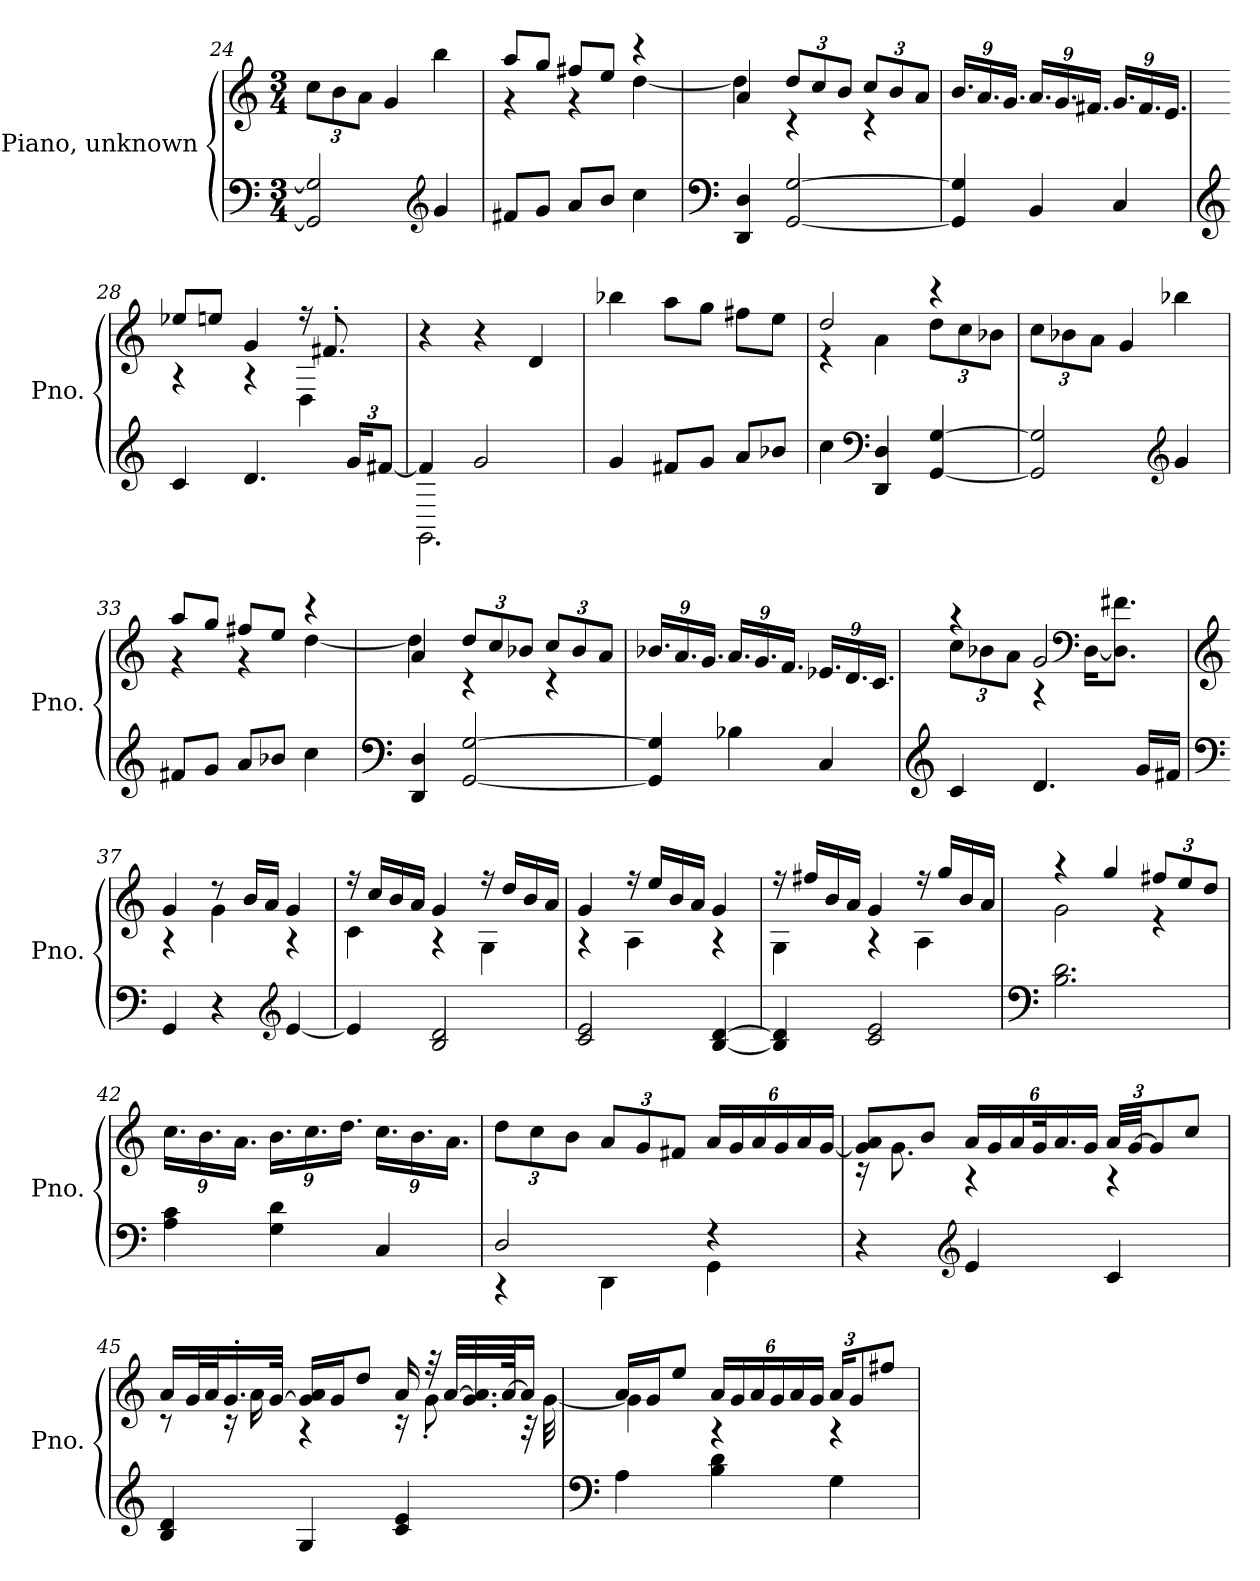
**kern	**kern
*part1	*part1
*staff2	*staff1
*I"Piano, unknown	*
*I'Pno.	*
*clefF4	*clefG2
*k[]	*k[]
*M3/4	*M3/4
*	*Xbrackettup
=24	=24
2GG/] 2G/]	12cc\L
.	12b\
.	12a\J
.	4g/
*clefG2	*
4g/	4bb\
=25	=25
*	*^
8f#X/L	8aa/L	4r
8g/J	8gg/J	.
8a/L	8ff#X/L	4r
8b/J	8ee/J	.
4cc\	4r	[4dd\
=26	=26	=26
*clefF4	*	*
4DD/ 4D/	4a/	4dd\]
[2GG/ [2G/	12dd/L	4r
.	12cc/	.
.	12b/J	.
.	12cc/L	4r
.	12b/	.
.	12a/J	.
*	*v	*v
=27	=27
4GG/] 4G/]	18.b/LL
.	18.a/
.	18.g/JJ
4BB/	18.a/LL
.	18.g/
.	18.f#X/JJ
4C/	18.g/LL
.	18.f#/
.	18.e/JJ
!!LO:LB:g=z
=28	=28
*clefG2	*
*	*^
4c/	8ee-X/L	4r
.	8een/J	.
4.d/	4g/	4r
.	16r	4D\
.	8.f#X'/	.
*Xbrackettup	*	*
24g/KL	.	.
[12f#X/J	.	.
*	*v	*v
=29	=29
*^	*
4f#/]	2.GG\	4r
2g/	.	4r
.	.	4d/
*v	*v	*
=30	=30
4g/	4bb-X\
8f#X/L	8aa\L
8g/J	8gg\J
8a/L	8ff#X\L
8b-X/J	8ee\J
=31	=31
*	*^
4cc\	2dd/	4r
*clefF4	*	*
4DD/ 4D/	.	4a\
[4GG/ [4G/	4r	12dd\L
.	.	12cc\
.	.	12b-X\J
*	*v	*v
=32	=32
2GG/] 2G/]	12cc\L
.	12b-X\
.	12a\J
.	4g/
*clefG2	*
4g/	4bb-X\
=33	=33
*	*^
8f#X/L	8aa/L	4r
8g/J	8gg/J	.
8a/L	8ff#X/L	4r
8b-X/J	8ee/J	.
4cc\	4r	[4dd\
!!LO:PB:g=z	!!
=34	=34	=34
*clefF4	*	*
4DD/ 4D/	4a/	4dd\]
[2GG/ [2G/	12dd/L	4r
.	12cc/	.
.	12b-X/J	.
.	12cc/L	4r
.	12b-/	.
.	12a/J	.
*	*v	*v
=35	=35
4GG/] 4G/]	18.b-X/LL
.	18.a/
.	18.g/JJ
4B-X\	18.a/LL
.	18.g/
.	18.f/JJ
4C/	18.e-X/LL
.	18.d/
.	18.c/JJ
=36	=36
*clefG2	*
*	*^
4c/	4r	12cc\L
.	.	12b-X\
.	.	12a\J
4.d/	2g/	4r
*	*clefF4	*
.	.	[16D\KL
.	.	8.D\] 8.f#X\J
16g/LL	.	.
16f#X/JJ	.	.
=37	=37	=37
*clefF4	*clefG2	*
4GG/	4g/	4r
4r	8r	4g\
.	16b/LL	.
.	16a/JJ	.
*clefG2	*	*
[4e/	4g/	4r
!!LO:LB:g=z	!!
=38	=38	=38
4e/]	16r	4c\
.	16cc/LL	.
.	16b/	.
.	16a/JJ	.
2B/ 2d/	4g/	4r
.	16r	4G\
.	16dd/LL	.
.	16b/	.
.	16a/JJ	.
=39	=39	=39
2c/ 2e/	4g/	4r
.	16r	4A\
.	16ee/LL	.
.	16b/	.
.	16a/JJ	.
[4B/ [4d/	4g/	4r
=40	=40	=40
4B/] 4d/]	16r	4G\
.	16ff#X/LL	.
.	16b/	.
.	16a/JJ	.
2c/ 2e/	4g/	4r
.	16r	4A\
.	16gg/LL	.
.	16b/	.
.	16a/JJ	.
=41	=41	=41
*clefF4	*	*
2.B\ 2.d\	4r	2g\
.	4gg/	.
.	12ff#X/L	4r
.	12ee/	.
.	12dd/J	.
*	*v	*v
!!LO:LB:g=z
=42	=42
4A\ 4c\	18.cc\LL
.	18.b\
.	18.a\JJ
4G\ 4d\	18.b\LL
.	18.cc\
.	18.dd\JJ
4C/	18.cc\LL
.	18.b\
.	18.a\JJ
=43	=43
*^	*
2D/	4r	12dd\L
.	.	12cc\
.	.	12b\J
.	4DD\	12a/L
.	.	12g/
.	.	12f#X/J
4r	4GG\	24a/LL
.	.	24g/
.	.	24a/
.	.	24g/
.	.	24a/
.	.	[24g/JJ
*v	*v	*
=44	=44
*	*^
4r	8g/] 8a/L	16r
.	.	8.g\
.	8b/J	.
*clefG2	*	*
4e/	24a/LL	4r
.	24g/	.
.	24a/	.
.	48g/K	.
.	24.a/	.
.	24g/JJ	.
4c/	48a/LLL	4r
.	[48g/JJ	.
.	12g/]	.
.	8cc/J	.
!!LO:LB:g=z	!!
=45	=45	=45
4B/ 4d/	16a/LL	8r
.	32g/L	.
.	32a/J	.
.	16.g'/	16r
.	.	16a\
.	[32g/JJk	.
4G/	16g/] 16a/LL	4r
.	16g/J	.
.	8dd/J	.
4c/ 4e/	16a/	16r
.	32r	8g'\
.	[32a/LLL	.
.	32.g/ 32.a/]	.
.	[64a/JK	.
.	16a/JJ]	32r
.	.	[32g\
=46	=46	=46
*clefF4	*	*
4A\	16a/LL	4g\]
.	16g/J	.
.	8ee/J	.
4B\ 4d\	24a/LL	4r
.	24g/	.
.	24a/	.
.	24g/	.
.	24a/	.
.	24g/JJ	.
4G\	24a/KL	4r
.	12g/	.
.	8ff#X/J	.
*	*v	*v
=	=
*-	*-
